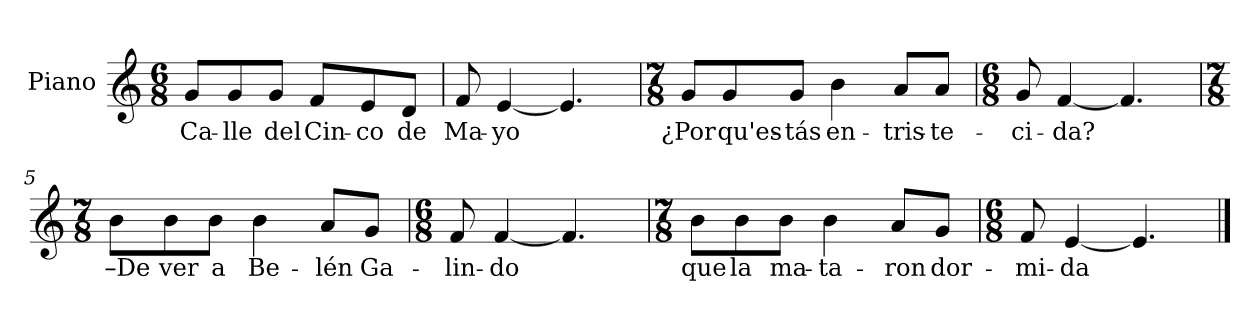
**kern	**text
*part1	*part1
*staff1	*staff1
*I"Piano	*
*I'Pno.	*
*clefG2	*
*k[]	*
*M6/8	*
=1	=1
8g/L	Ca-
8g/	-lle
8g/J	del
8f/L	Cin-
8e/	-co
8d/J	de
=2	=2
8f/	Ma-
[4e/	-yo
4.e/]	.
=3	=3
*M7/8	*
8g/L	¿Por
8g/	qu'es-
8g/J	-tás
4b\	en-
8a/L	-tris-
8a/J	-te-
=4	=4
*M6/8	*
8g/	-ci-
[4f/	-da?
4.f/]	.
=5	=5
*M7/8	*
8b\L	–De
8b\	ver
8b\J	a
4b\	Be-
8a/L	-lén
8g/J	Ga-
=6	=6
*M6/8	*
8f/	-lin-
[4f/	-do
4.f/]	.
=7	=7
*M7/8	*
8b\L	que
8b\	la
8b\J	ma-
4b\	-ta-
8a/L	-ron
8g/J	dor-
=8	=8
*M6/8	*
8f/	-mi-
[4e/	-da
4.e/]	.
==	==
*-	*-
